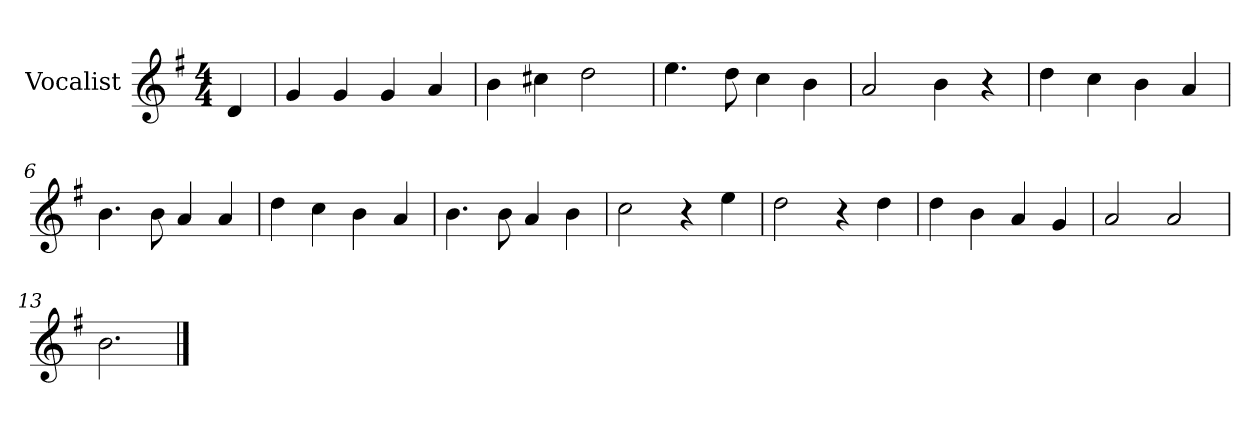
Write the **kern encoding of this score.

**kern
*part1
*staff1
*I"Vocalist
*k[f#]
*G:
*M4/4
=
4d
=1
4g
4g
4g
4a
=2
4b
4cc#X
2dd
=3
4.ee
8dd
4cc
4b
=4
2a
4b
4r
=5
4dd
4cc
4b
4a
=6
4.b
8b
4a
4a
=7
4dd
4cc
4b
4a
=8
4.b
8b
4a
4b
=9
2cc
4r
4ee
=10
2dd
4r
4dd
=11
4dd
4b
4a
4g
=12
2a
2a
=13
2.b
==
*-
